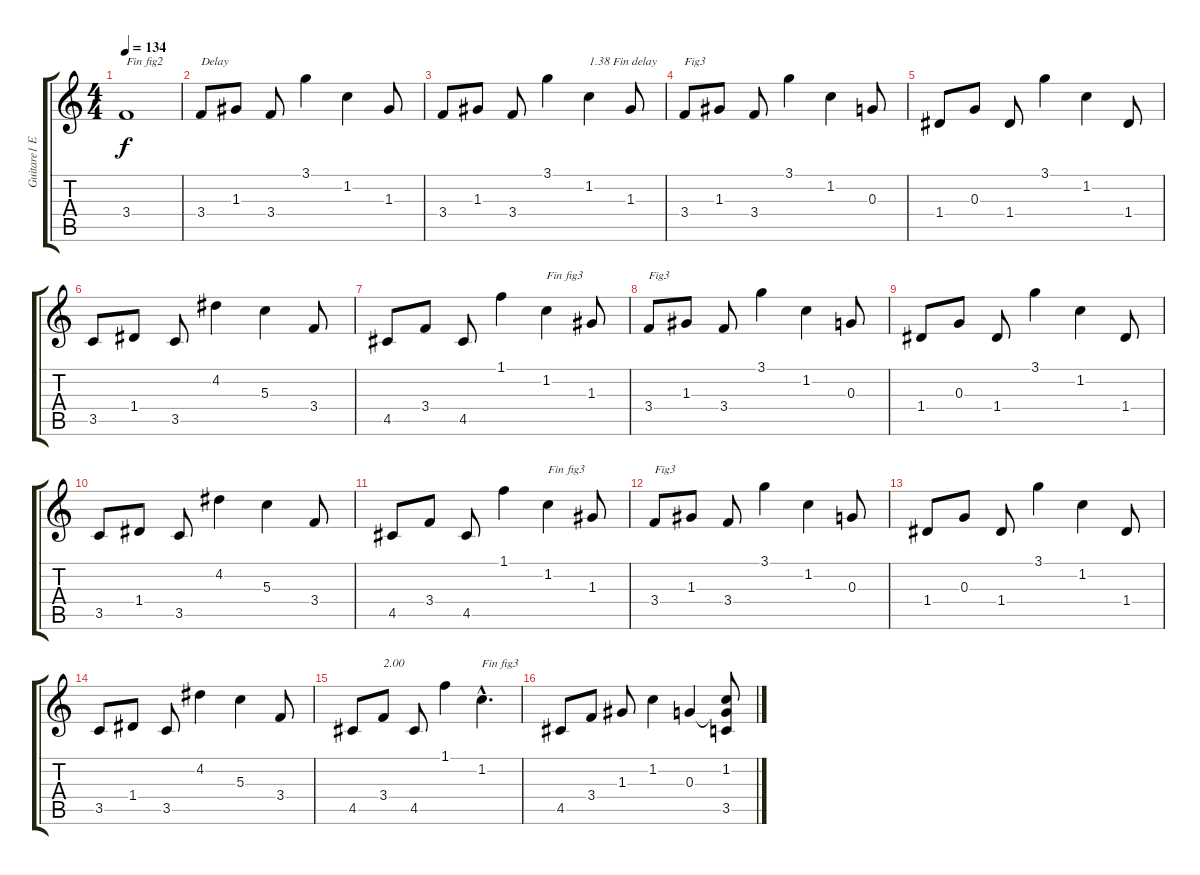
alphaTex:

\track ("Guitare1 E" "Guitare1 E") {instrument distortionguitar}
\staff {score tabs}
\tuning (E4 B3 G3 D3 A2 E2) {hide}
\ts (4 4)
\tempo 134
\clef g2
\ks c
3.4{t}.1{txt "Fin fig2" dy f} |
3.4.8{txt "Delay"} 1.3.8 3.4.8 3.1.4 1.2.4 1.3.8 |
3.4.8 1.3.8 3.4.8 3.1.4 1.2.4{txt "1.38 Fin delay"} 1.3.8 |
3.4.8{txt "Fig3"} 1.3.8 3.4.8 3.1.4 1.2.4 0.3.8 |
1.4.8 0.3.8 1.4.8 3.1.4 1.2.4 1.4.8 |
3.5.8 1.4.8 3.5.8 4.2.4 5.3.4 3.4.8 |
4.5.8 3.4.8 4.5.8 1.1.4 1.2.4{txt "Fin fig3"} 1.3.8 |
3.4.8{txt "Fig3"} 1.3.8 3.4.8 3.1.4 1.2.4 0.3.8 |
1.4.8 0.3.8 1.4.8 3.1.4 1.2.4 1.4.8 |
3.5.8 1.4.8 3.5.8 4.2.4 5.3.4 3.4.8 |
4.5.8 3.4.8 4.5.8 1.1.4 1.2.4{txt "Fin fig3"} 1.3.8 |
3.4.8{txt "Fig3"} 1.3.8 3.4.8 3.1.4 1.2.4 0.3.8 |
1.4.8 0.3.8 1.4.8 3.1.4 1.2.4 1.4.8 |
3.5.8 1.4.8 3.5.8 4.2.4 5.3.4 3.4.8 |
4.5.8 3.4.8{txt "2.00"} 4.5.8 1.1.4 1.2{hac}.4{d txt "Fin fig3"} |
4.5.8 3.4.8 1.3.8 1.2.4 0.3.4 (1.2 0.3{t} 3.5).8
